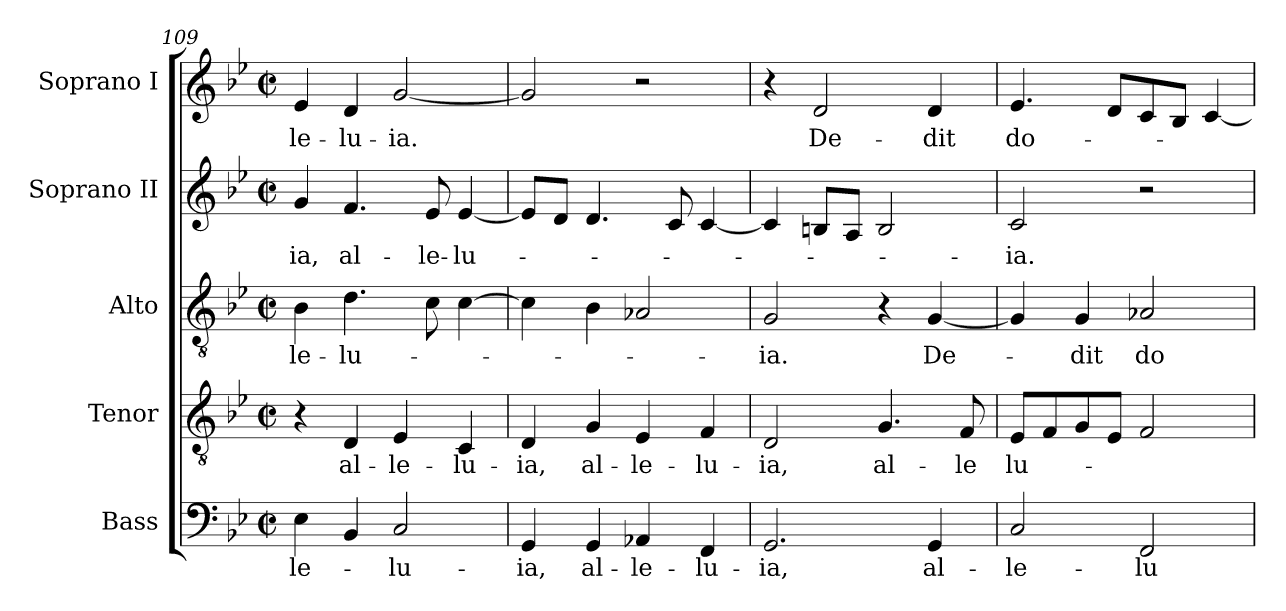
**kern	**text	**kern	**text	**kern	**text	**kern	**text	**kern	**text
*part5	*part5	*part4	*part4	*part3	*part3	*part2	*part2	*part1	*part1
*staff5	*staff5	*staff4	*staff4	*staff3	*staff3	*staff2	*staff2	*staff1	*staff1
*I"Bass	*	*I"Tenor	*	*I"Alto	*	*I"Soprano II	*	*I"Soprano I	*
*clefF4	*	*clefGv2	*	*clefGv2	*	*clefG2	*	*clefG2	*
*	*	*ITrd7c12	*	*	*	*	*	*	*
*k[b-e-]	*	*k[b-e-]	*	*k[b-e-]	*	*k[b-e-]	*	*k[b-e-]	*
*B-:	*	*B-:	*	*B-:	*	*B-:	*	*B-:	*
*M2/2	*	*M2/2	*	*M2/2	*	*M2/2	*	*M2/2	*
*met(c|)	*	*met(c|)	*	*met(c|)	*	*met(c|)	*	*met(c|)	*
=109	=109	=109	=109	=109	=109	=109	=109	=109	=109
!	!LO:LY:b:color=#000000	!	!	!	!	!	!	!	!
!	!	!	!	!	!LO:LY:b:color=#000000	!	!	!	!
!	!	!	!	!	!	!	!LO:LY:b:color=#000000	!	!
!	!	!	!	!	!	!	!	!	!LO:LY:b:color=#000000
4E-i\	le--	4r	.	4B-i\	le-	4gi/	ia,	4e-i/	le-
!	!	!	!LO:LY:b:color=#000000	!	!	!	!	!	!
!	!	!	!	!	!LO:LY:b:color=#000000	!	!	!	!
!	!	!	!	!	!	!	!LO:LY:b:color=#000000	!	!
!	!	!	!	!	!	!	!	!	!LO:LY:b:color=#000000
4BB-i/	.	4DDi/	al-	4.di\	lu--	4.fi/	al-	4di/	lu-
!	!LO:LY:b:color=#000000	!	!	!	!	!	!	!	!
!	!	!	!LO:LY:b:color=#000000	!	!	!	!	!	!
!	!	!	!	!	!	!	!	!	!LO:LY:b:color=#000000
2Ci/	-lu-	4EE-i/	le-	.	.	.	.	[<2gi/	ia.
!	!	!	!	!	!	!	!LO:LY:b:color=#000000	!	!
.	.	.	.	8ci\	.	8e-i/	le-	.	.
!	!	!	!LO:LY:b:color=#000000	!	!	!	!	!	!
!	!	!	!	!	!	!	!LO:LY:b:color=#000000	!	!
.	.	4CCi/	lu-	[>4ci\	.	[<4e-i/	lu--	.	.
=110	=110	=110	=110	=110	=110	=110	=110	=110	=110
!	!LO:LY:b:color=#000000	!	!	!	!	!	!	!	!
!	!	!	!LO:LY:b:color=#000000	!	!	!	!	!	!
4GGi/	ia,	4DDi/	ia,	4ci\]	.	8e-i/L]	.	2gi/]	.
.	.	.	.	.	.	8di/J	.	.	.
!	!LO:LY:b:color=#000000	!	!	!	!	!	!	!	!
!	!	!	!LO:LY:b:color=#000000	!	!	!	!	!	!
4GGi/	al-	4GGi/	al-	4B-i\	.	4.di/	.	.	.
!	!LO:LY:b:color=#000000	!	!	!	!	!	!	!	!
!	!	!	!LO:LY:b:color=#000000	!	!	!	!	!	!
4AA-Xi/	le-	4EE-i/	le-	2A-Xi/	.	.	.	2r	.
.	.	.	.	.	.	8ci/	.	.	.
!	!LO:LY:b:color=#000000	!	!	!	!	!	!	!	!
!	!	!	!LO:LY:b:color=#000000	!	!	!	!	!	!
4FFi/	lu-	4FFi/	lu-	.	.	[<4ci/	.	.	.
=111	=111	=111	=111	=111	=111	=111	=111	=111	=111
!	!LO:LY:b:color=#000000	!	!	!	!	!	!	!	!
!	!	!	!LO:LY:b:color=#000000	!	!	!	!	!	!
!	!	!	!	!	!LO:LY:b:color=#000000	!	!	!	!
2.GGi/	ia,	2DDi/	ia,	2Gi/	-ia.	4ci/]	.	4r	.
!	!	!	!	!	!	!	!	!	!LO:LY:b:color=#000000
.	.	.	.	.	.	8Bni/L	.	2di/	De-
.	.	.	.	.	.	8Ai/J	.	.	.
!	!	!	!LO:LY:b:color=#000000	!	!	!	!	!	!
.	.	4.GGi/	al-	4r	.	2Bi/	.	.	.
!	!LO:LY:b:color=#000000	!	!	!	!	!	!	!	!
!	!	!	!	!	!LO:LY:b:color=#000000	!	!	!	!
!	!	!	!	!	!	!	!	!	!LO:LY:b:color=#000000
4GGi/	al-	.	.	[<4Gi/	De--	.	.	4di/	dit
!	!	!	!LO:LY:b:color=#000000	!	!	!	!	!	!
.	.	8FFi/	le	.	.	.	.	.	.
!!LO:PB:g=z
=112	=112	=112	=112	=112	=112	=112	=112	=112	=112
!	!LO:LY:b:color=#000000	!	!	!	!	!	!	!	!
!	!	!	!LO:LY:b:color=#000000	!	!	!	!	!	!
!	!	!	!	!	!	!	!LO:LY:b:color=#000000	!	!
!	!	!	!	!	!	!	!	!	!LO:LY:b:color=#000000
2Ci/	le-	8EE-i/L	lu--	4Gi/]	.	2ci/	-ia.	4.e-i/	do--
.	.	8FFi/	.	.	.	.	.	.	.
!	!	!	!	!	!LO:LY:b:color=#000000	!	!	!	!
.	.	8GGi/	.	4Gi/	-dit	.	.	.	.
.	.	8EE-i/J	.	.	.	.	.	8di/L	.
!	!LO:LY:b:color=#000000	!	!	!	!	!	!	!	!
!	!	!	!	!	!LO:LY:b:color=#000000	!	!	!	!
2FFi/	lu-	2FFi/	.	2A-Xi/	do-	2r	.	8ci/	.
.	.	.	.	.	.	.	.	8B-i/J	.
.	.	.	.	.	.	.	.	[<4ci/	.
=	=	=	=	=	=	=	=	=	=
*-	*-	*-	*-	*-	*-	*-	*-	*-	*-
